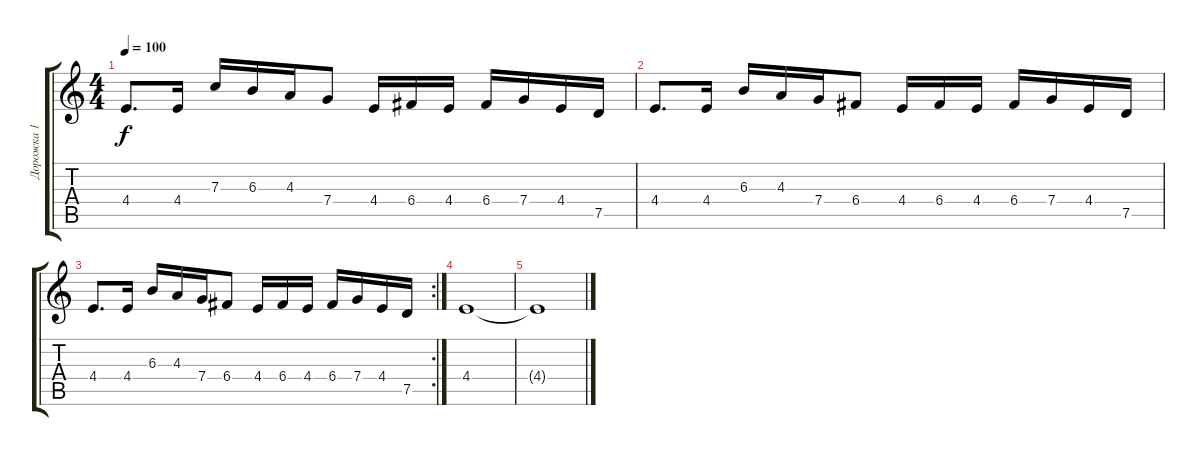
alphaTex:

\track ("Дорожка 1" "Дорожка 1") {instrument distortionguitar}
\staff {score tabs}
\tuning (D4 A3 F3 C3 G2 C2) {hide}
\ts (4 4)
\tempo 100
\clef g2
\ks c
4.4.8{d dy f} 4.4.16 7.3.16 6.3.16 4.3.16 7.4.8 4.4.16 6.4.16 4.4.16 6.4.16 7.4.16 4.4.16 7.5.16 |
4.4.8{d} 4.4.16 6.3.16 4.3.16 7.4.16 6.4.8 4.4.16 6.4.16 4.4.16 6.4.16 7.4.16 4.4.16 7.5.16 |
\rc 2
4.4.8{d} 4.4.16 6.3.16 4.3.16 7.4.16 6.4.8 4.4.16 6.4.16 4.4.16 6.4.16 7.4.16 4.4.16 7.5.16 |
4.4.1 |
4.4{t}.1
